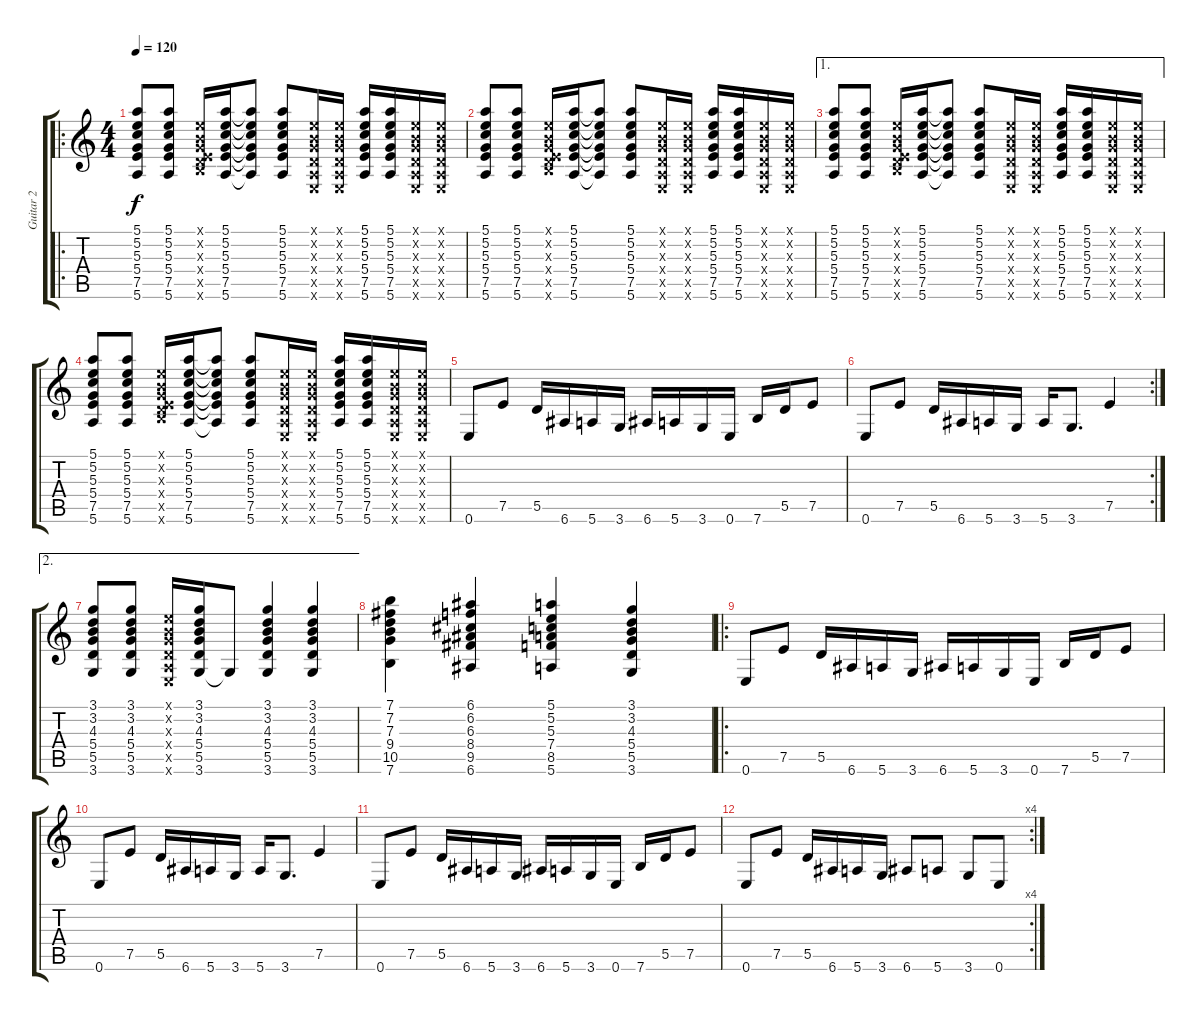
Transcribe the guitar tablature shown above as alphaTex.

\track ("Guitar 2" "Guitar 2") {instrument electricguitarclean}
\staff {score tabs}
\tuning (E4 B3 G3 D3 A2 E2) {hide}
\ro
\ts (4 4)
\tempo 120
\clef g2
\ks c
(5.1 5.2 5.3 5.4 7.5 5.6).8{dy f} (5.1 5.2 5.3 5.4 7.5 5.6).8 (0.1{x} 0.2{x} 0.3{x} 0.4{x} 7.5{x} 7.6{x}).16 (5.1 5.2 5.3 5.4 7.5 5.6).16 (5.1{t} 5.2{t} 5.3{t} 5.4{t} 7.5{t} 5.6{t}).8 (5.1 5.2 5.3 5.4 7.5 5.6).8 (0.1{x} 0.2{x} 0.3{x} 0.4{x} 0.5{x} 0.6{x}).16 (0.1{x} 0.2{x} 0.3{x} 0.4{x} 0.5{x} 0.6{x}).16 (5.1 5.2 5.3 5.4 7.5 5.6).16 (5.1 5.2 5.3 5.4 7.5 5.6).16 (0.1{x} 0.2{x} 0.3{x} 0.4{x} 0.5{x} 0.6{x}).16 (0.1{x} 0.2{x} 0.3{x} 0.4{x} 0.5{x} 0.6{x}).16 |
(5.1 5.2 5.3 5.4 7.5 5.6).8 (5.1 5.2 5.3 5.4 7.5 5.6).8 (0.1{x} 0.2{x} 0.3{x} 0.4{x} 7.5{x} 7.6{x}).16 (5.1 5.2 5.3 5.4 7.5 5.6).16 (5.1{t} 5.2{t} 5.3{t} 5.4{t} 7.5{t} 5.6{t}).8 (5.1 5.2 5.3 5.4 7.5 5.6).8 (0.1{x} 0.2{x} 0.3{x} 0.4{x} 0.5{x} 0.6{x}).16 (0.1{x} 0.2{x} 0.3{x} 0.4{x} 0.5{x} 0.6{x}).16 (5.1 5.2 5.3 5.4 7.5 5.6).16 (5.1 5.2 5.3 5.4 7.5 5.6).16 (0.1{x} 0.2{x} 0.3{x} 0.4{x} 0.5{x} 0.6{x}).16 (0.1{x} 0.2{x} 0.3{x} 0.4{x} 0.5{x} 0.6{x}).16 |
\ae 1
(5.1 5.2 5.3 5.4 7.5 5.6).8 (5.1 5.2 5.3 5.4 7.5 5.6).8 (0.1{x} 0.2{x} 0.3{x} 0.4{x} 7.5{x} 7.6{x}).16 (5.1 5.2 5.3 5.4 7.5 5.6).16 (5.1{t} 5.2{t} 5.3{t} 5.4{t} 7.5{t} 5.6{t}).8 (5.1 5.2 5.3 5.4 7.5 5.6).8 (0.1{x} 0.2{x} 0.3{x} 0.4{x} 0.5{x} 0.6{x}).16 (0.1{x} 0.2{x} 0.3{x} 0.4{x} 0.5{x} 0.6{x}).16 (5.1 5.2 5.3 5.4 7.5 5.6).16 (5.1 5.2 5.3 5.4 7.5 5.6).16 (0.1{x} 0.2{x} 0.3{x} 0.4{x} 0.5{x} 0.6{x}).16 (0.1{x} 0.2{x} 0.3{x} 0.4{x} 0.5{x} 0.6{x}).16 |
(5.1 5.2 5.3 5.4 7.5 5.6).8 (5.1 5.2 5.3 5.4 7.5 5.6).8 (0.1{x} 0.2{x} 0.3{x} 0.4{x} 7.5{x} 7.6{x}).16 (5.1 5.2 5.3 5.4 7.5 5.6).16 (5.1{t} 5.2{t} 5.3{t} 5.4{t} 7.5{t} 5.6{t}).8 (5.1 5.2 5.3 5.4 7.5 5.6).8 (0.1{x} 0.2{x} 0.3{x} 0.4{x} 0.5{x} 0.6{x}).16 (0.1{x} 0.2{x} 0.3{x} 0.4{x} 0.5{x} 0.6{x}).16 (5.1 5.2 5.3 5.4 7.5 5.6).16 (5.1 5.2 5.3 5.4 7.5 5.6).16 (0.1{x} 0.2{x} 0.3{x} 0.4{x} 0.5{x} 0.6{x}).16 (0.1{x} 0.2{x} 0.3{x} 0.4{x} 0.5{x} 0.6{x}).16 |
0.6.8 7.5.8 5.5.16 6.6.16 5.6.16 3.6.16 6.6.16 5.6.16 3.6.16 0.6.16 7.6.16 5.5.16 7.5.8 |
\rc 2
0.6.8 7.5.8 5.5.16 6.6.16 5.6.16 3.6.16 5.6.16 3.6.8{d} 7.5.4 |
\ae 2
(3.1 3.2 4.3 5.4 5.5 3.6).8 (3.1 3.2 4.3 5.4 5.5 3.6).8 (0.1{x} 0.2{x} 0.3{x} 0.4{x} 0.5{x} 0.6{x}).16 (3.1 3.2 4.3 5.4 5.5 3.6).16 3.6{t}.8 (3.1 3.2 4.3 5.4 5.5 3.6).4 (3.1 3.2 4.3 5.4 5.5 3.6).4 |
(7.1 7.2 7.3 9.4 10.5 7.6).4 (6.1 6.2 6.3 8.4 9.5 6.6).4 (5.1 5.2 5.3 7.4 8.5 5.6).4 (3.1 3.2 4.3 5.4 5.5 3.6).4 |
\ro
0.6.8 7.5.8 5.5.16 6.6.16 5.6.16 3.6.16 6.6.16 5.6.16 3.6.16 0.6.16 7.6.16 5.5.16 7.5.8 |
0.6.8 7.5.8 5.5.16 6.6.16 5.6.16 3.6.16 5.6.16 3.6.8{d} 7.5.4 |
0.6.8 7.5.8 5.5.16 6.6.16 5.6.16 3.6.16 6.6.16 5.6.16 3.6.16 0.6.16 7.6.16 5.5.16 7.5.8 |
\rc 4
0.6.8 7.5.8 5.5.16 6.6.16 5.6.16 3.6.16 6.6.8 5.6.8 3.6.8 0.6.8
